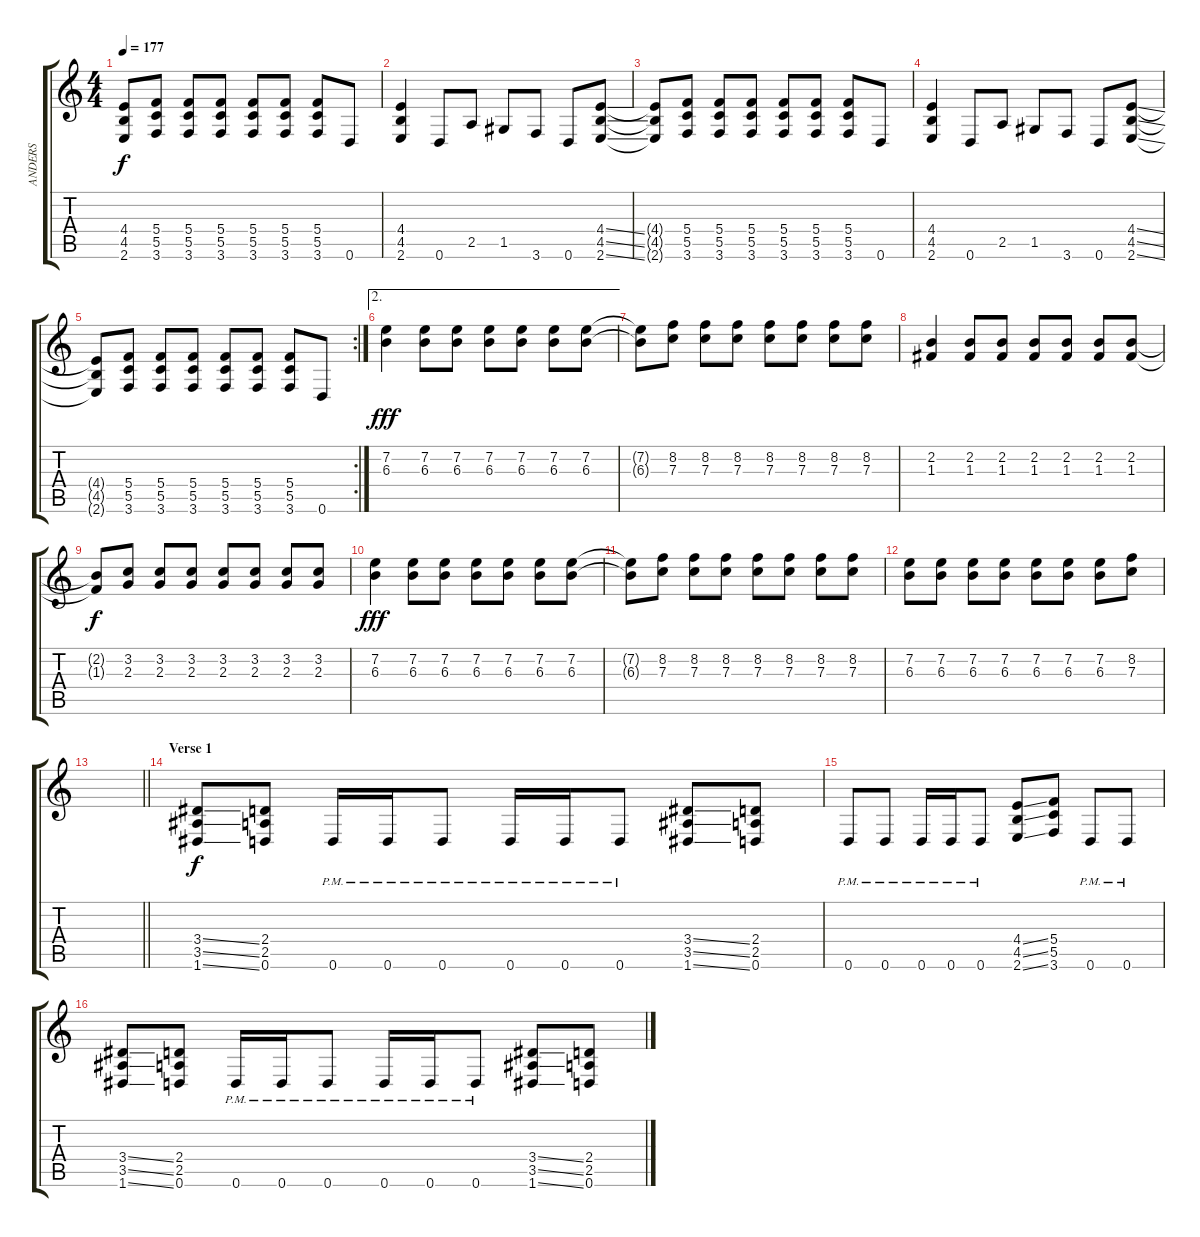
\track ("ANDERS" "ANDERS") {instrument distortionguitar}
\staff {score tabs}
\tuning (D4 A3 F3 C3 G2 D2) {hide}
\ts (4 4)
\tempo 177
\clef g2
\ks c
(4.4{t} 4.5{t} 2.6{t}).8{dy f} (5.4 5.5 3.6).8 (5.4 5.5 3.6).8 (5.4 5.5 3.6).8 (5.4 5.5 3.6).8 (5.4 5.5 3.6).8 (5.4 5.5 3.6).8 0.6.8 |
(4.4 4.5 2.6).4 0.6.8 2.5.8 1.5.8 3.6.8 0.6.8 (4.4{ss} 4.5{ss} 2.6{ss}).8 |
(4.4{t} 4.5{t} 2.6{t}).8 (5.4 5.5 3.6).8 (5.4 5.5 3.6).8 (5.4 5.5 3.6).8 (5.4 5.5 3.6).8 (5.4 5.5 3.6).8 (5.4 5.5 3.6).8 0.6.8 |
(4.4 4.5 2.6).4 0.6.8 2.5.8 1.5.8 3.6.8 0.6.8 (4.4{ss} 4.5{ss} 2.6{ss}).8 |
\rc 2
(4.4{t} 4.5{t} 2.6{t}).8 (5.4 5.5 3.6).8 (5.4 5.5 3.6).8 (5.4 5.5 3.6).8 (5.4 5.5 3.6).8 (5.4 5.5 3.6).8 (5.4 5.5 3.6).8 0.6.8 |
\ae 2
(7.2 6.3).4{dy fff} (7.2 6.3).8 (7.2 6.3).8 (7.2 6.3).8 (7.2 6.3).8 (7.2 6.3).8 (7.2 6.3).8 |
(7.2{t} 6.3{t}).8 (8.2 7.3).8 (8.2 7.3).8 (8.2 7.3).8 (8.2 7.3).8 (8.2 7.3).8 (8.2 7.3).8 (8.2 7.3).8 |
(2.2 1.3).4 (2.2 1.3).8 (2.2 1.3).8 (2.2 1.3).8 (2.2 1.3).8 (2.2 1.3).8 (2.2 1.3).8 |
(2.2{t} 1.3{t}).8{dy f} (3.2 2.3).8 (3.2 2.3).8 (3.2 2.3).8 (3.2 2.3).8 (3.2 2.3).8 (3.2 2.3).8 (3.2 2.3).8 |
(7.2 6.3).4{dy fff} (7.2 6.3).8 (7.2 6.3).8 (7.2 6.3).8 (7.2 6.3).8 (7.2 6.3).8 (7.2 6.3).8 |
(7.2{t} 6.3{t}).8 (8.2 7.3).8 (8.2 7.3).8 (8.2 7.3).8 (8.2 7.3).8 (8.2 7.3).8 (8.2 7.3).8 (8.2 7.3).8 |
(7.2 6.3).8 (7.2 6.3).8 (7.2 6.3).8 (7.2 6.3).8 (7.2 6.3).8 (7.2 6.3).8 (7.2 6.3).8 (8.2 7.3).8 |
\barLineRight lightlight
|
\section ("" "Verse 1")
(3.4{ss} 3.5{ss} 1.6{ss}).8{dy f} (2.4 2.5 0.6).8 0.6{pm}.16 0.6{pm}.16 0.6{pm}.8 0.6{pm}.16 0.6{pm}.16 0.6{pm}.8 (3.4{ss} 3.5{ss} 1.6{ss}).8 (2.4 2.5 0.6).8 |
0.6{pm}.8 0.6{pm}.8 0.6{pm}.16 0.6{pm}.16 0.6{pm}.8 (4.4{ss} 4.5{ss} 2.6{ss}).8 (5.4 5.5 3.6).8 0.6{pm}.8 0.6{pm}.8 |
(3.4{ss} 3.5{ss} 1.6{ss}).8 (2.4 2.5 0.6).8 0.6{pm}.16 0.6{pm}.16 0.6{pm}.8 0.6{pm}.16 0.6{pm}.16 0.6{pm}.8 (3.4{ss} 3.5{ss} 1.6{ss}).8 (2.4 2.5 0.6).8
